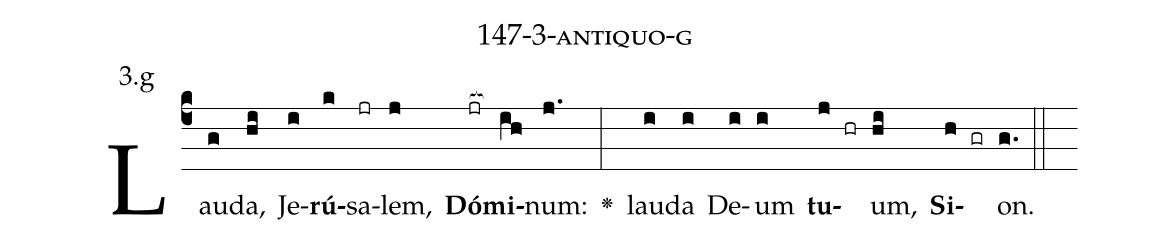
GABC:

name: 147-3-antiquo-g;
annotation: 3.g;
%%
(c4)Lau(g)da,(hi) Je(i)<b>rú</b>(k)sa(jr)lem,(j) <b>Dó</b>(jr[ocb:1{])<b>mi</b>(ih[ocb:0}])num:(j.) <v>\greheightstar</v>(:) lau(i)da(i) De(i)um(i) <b>tu</b>(j hr)um,(hi) <b>Si</b>(h gr)on.(g.) (::)


%E(i) u(i) o(j) u(hi) a(h) e.(g.) (::)
